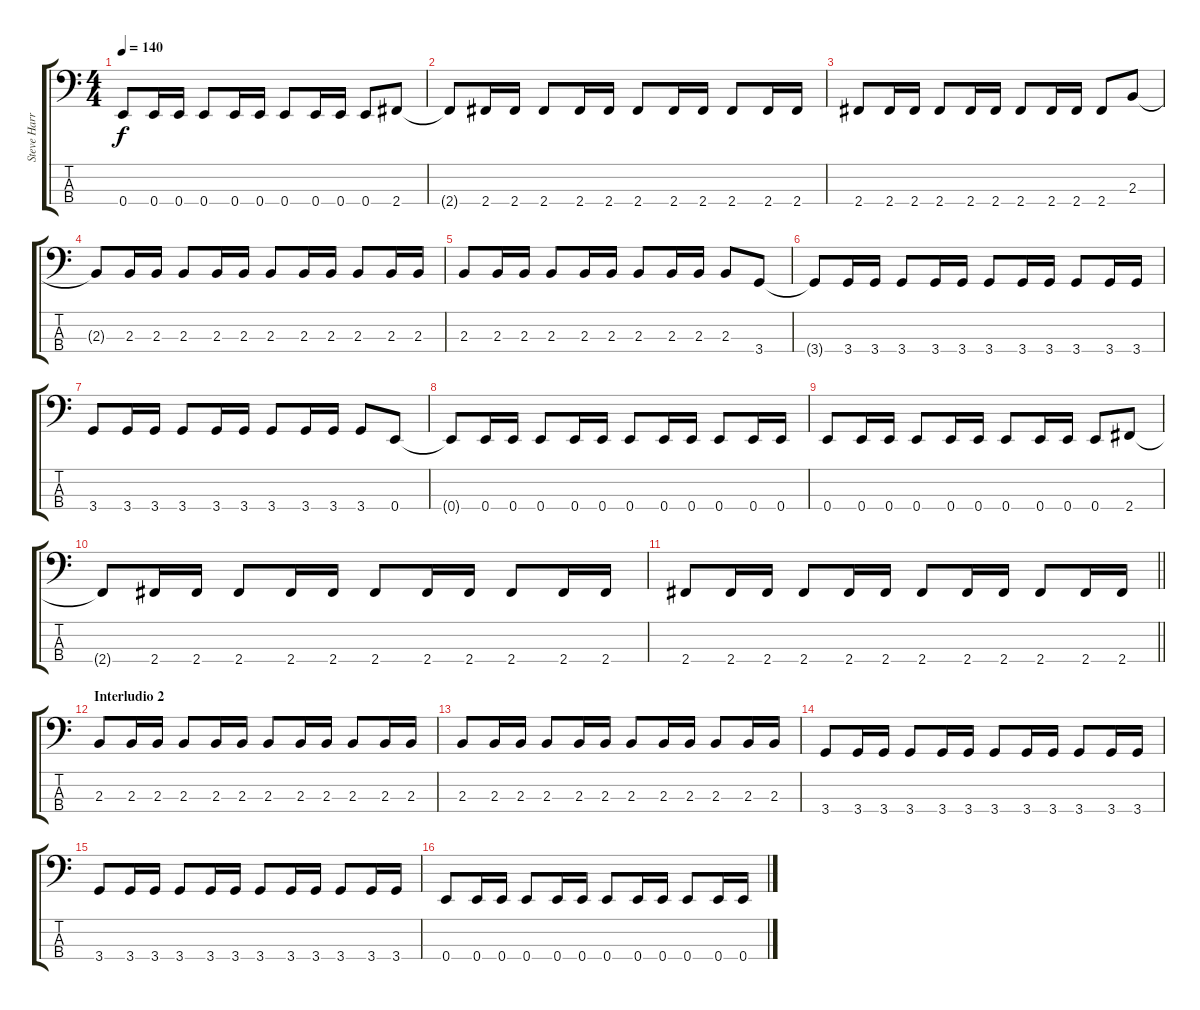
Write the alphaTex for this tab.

\track ("Steve Harris" "Steve Harr") {instrument electricbassfinger}
\staff {score tabs}
\tuning (G2 D2 A1 E1) {hide}
\ts (4 4)
\tempo 140
\clef f4
\ks c
0.4.8{dy f} 0.4.16 0.4.16 0.4.8 0.4.16 0.4.16 0.4.8 0.4.16 0.4.16 0.4.8 2.4.8 |
2.4{t}.8 2.4.16 2.4.16 2.4.8 2.4.16 2.4.16 2.4.8 2.4.16 2.4.16 2.4.8 2.4.16 2.4.16 |
2.4.8 2.4.16 2.4.16 2.4.8 2.4.16 2.4.16 2.4.8 2.4.16 2.4.16 2.4.8 2.3.8 |
2.3{t}.8 2.3.16 2.3.16 2.3.8 2.3.16 2.3.16 2.3.8 2.3.16 2.3.16 2.3.8 2.3.16 2.3.16 |
2.3.8 2.3.16 2.3.16 2.3.8 2.3.16 2.3.16 2.3.8 2.3.16 2.3.16 2.3.8 3.4.8 |
3.4{t}.8 3.4.16 3.4.16 3.4.8 3.4.16 3.4.16 3.4.8 3.4.16 3.4.16 3.4.8 3.4.16 3.4.16 |
3.4.8 3.4.16 3.4.16 3.4.8 3.4.16 3.4.16 3.4.8 3.4.16 3.4.16 3.4.8 0.4.8 |
0.4{t}.8 0.4.16 0.4.16 0.4.8 0.4.16 0.4.16 0.4.8 0.4.16 0.4.16 0.4.8 0.4.16 0.4.16 |
0.4.8 0.4.16 0.4.16 0.4.8 0.4.16 0.4.16 0.4.8 0.4.16 0.4.16 0.4.8 2.4.8 |
2.4{t}.8 2.4.16 2.4.16 2.4.8 2.4.16 2.4.16 2.4.8 2.4.16 2.4.16 2.4.8 2.4.16 2.4.16 |
\barLineRight lightlight
2.4.8 2.4.16 2.4.16 2.4.8 2.4.16 2.4.16 2.4.8 2.4.16 2.4.16 2.4.8 2.4.16 2.4.16 |
\section ("" "Interludio 2")
2.3.8 2.3.16 2.3.16 2.3.8 2.3.16 2.3.16 2.3.8 2.3.16 2.3.16 2.3.8 2.3.16 2.3.16 |
2.3.8 2.3.16 2.3.16 2.3.8 2.3.16 2.3.16 2.3.8 2.3.16 2.3.16 2.3.8 2.3.16 2.3.16 |
3.4.8 3.4.16 3.4.16 3.4.8 3.4.16 3.4.16 3.4.8 3.4.16 3.4.16 3.4.8 3.4.16 3.4.16 |
3.4.8 3.4.16 3.4.16 3.4.8 3.4.16 3.4.16 3.4.8 3.4.16 3.4.16 3.4.8 3.4.16 3.4.16 |
0.4.8 0.4.16 0.4.16 0.4.8 0.4.16 0.4.16 0.4.8 0.4.16 0.4.16 0.4.8 0.4.16 0.4.16
